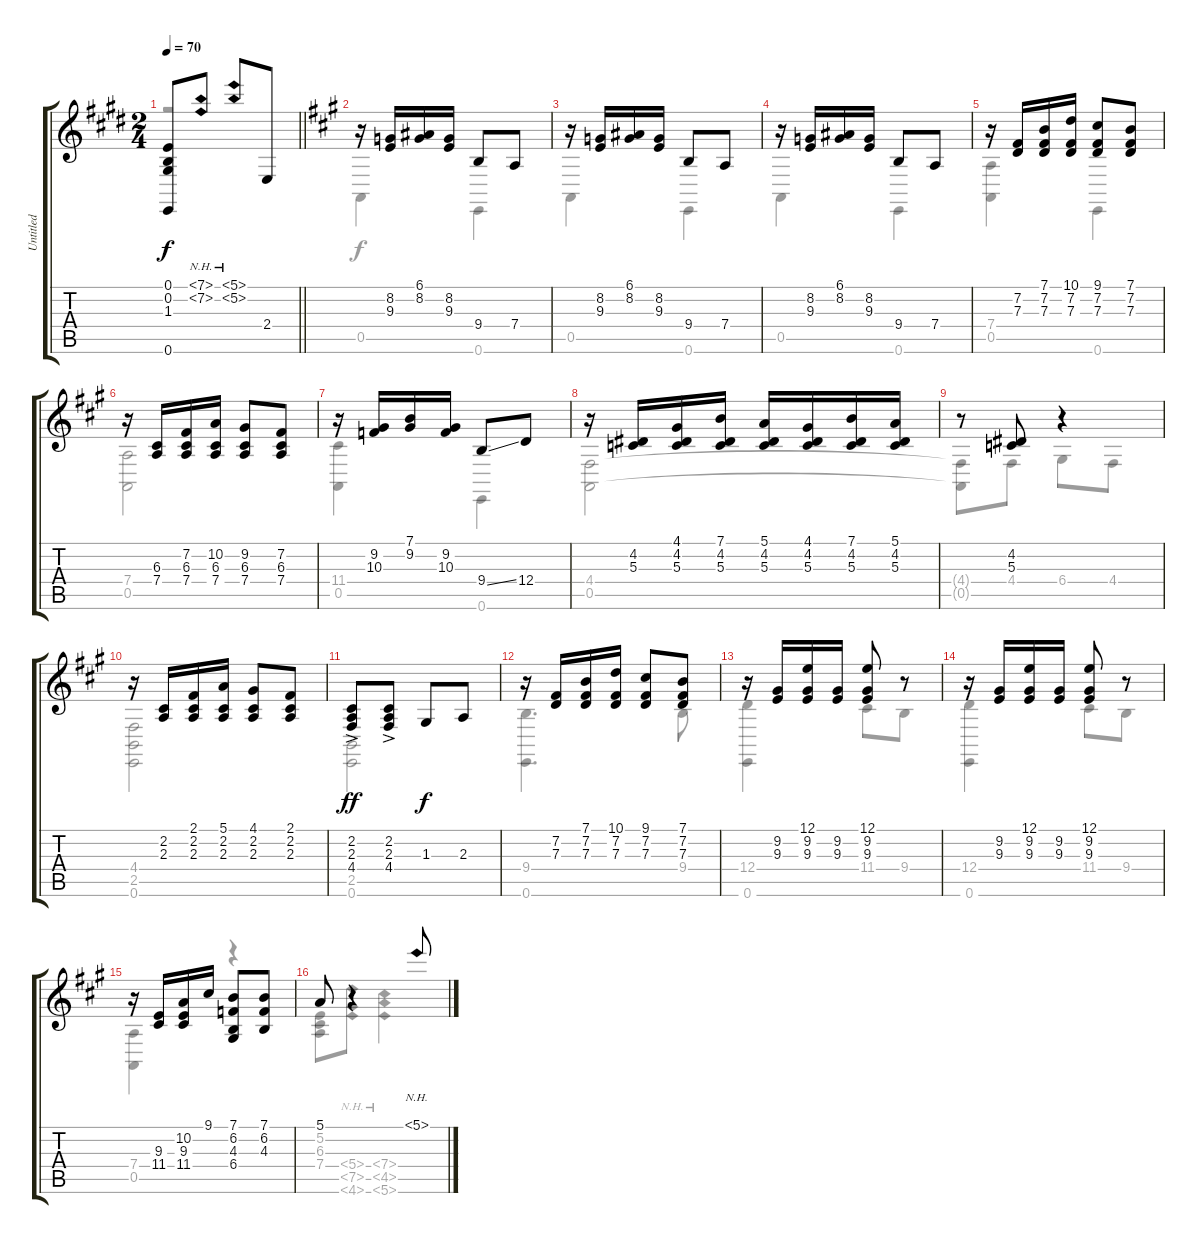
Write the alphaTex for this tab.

\track ("Untitled" "Untitled") {instrument brightacousticpiano}
\staff {score tabs}
\tuning (E4 B3 G3 D3 A2 E2) {hide}
\voice
\ts (2 4)
\tempo 70
\clef g2
\barLineRight lightlight
\ks c#minor
(0.1 0.2 1.3 0.6).8{dy f} (7.1{nh} 7.2{nh}).8 (5.1{nh} 5.2{nh}).8 2.4.8 |
\ks a
r.16 (8.2 9.3).16 (6.1 8.2).16 (8.2 9.3).16 9.4.8 7.4.8 |
r.16 (8.2 9.3).16 (6.1 8.2).16 (8.2 9.3).16 9.4.8 7.4.8 |
r.16 (8.2 9.3).16 (6.1 8.2).16 (8.2 9.3).16 9.4.8 7.4.8 |
r.16 (7.2 7.3).16 (7.1 7.2 7.3).16 (10.1 7.2 7.3).16 (9.1 7.2 7.3).8 (7.1 7.2 7.3).8 |
r.16 (6.3 7.4).16 (7.2 6.3 7.4).16 (10.2 6.3 7.4).16 (9.2 6.3 7.4).8 (7.2 6.3 7.4).8 |
r.16 (9.2 10.3).16 (7.1 9.2).16 (9.2 10.3).16 9.4{ss}.8 12.4.8 |
r.16 (4.2 5.3).16 (4.1 4.2 5.3).16 (7.1 4.2 5.3).16 (5.1 4.2 5.3).16 (4.1 4.2 5.3).16 (7.1 4.2 5.3).16 (5.1 4.2 5.3).16 |
r.8 (4.2 5.3).8 r.4 |
r.16 (2.2 2.3).16 (2.1 2.2 2.3).16 (5.1 2.2 2.3).16 (4.1 2.2 2.3).8 (2.1 2.2 2.3).8 |
(2.2{ac} 2.3{ac} 4.4{ac}).8{dy ff} (2.2{ac} 2.3{ac} 4.4{ac}).8 1.3.8{dy f} 2.3.8 |
r.16 (7.2 7.3).16 (7.1 7.2 7.3).16 (10.1 7.2 7.3).16 (9.1 7.2 7.3).8 (7.1 7.2 7.3).8 |
r.16 (9.2 9.3).16 (12.1 9.2 9.3).16 (9.2 9.3).16 (12.1 9.2 9.3).8 r.8 |
r.16 (9.2 9.3).16 (12.1 9.2 9.3).16 (9.2 9.3).16 (12.1 9.2 9.3).8 r.8 |
r.16 (9.3 11.4).16 (10.2 9.3 11.4).16 9.1.16 (7.1 6.2 4.3 6.4).8 (7.1 6.2 4.3).8 |
5.1.8 r.4 5.1{nh}.8
\voice
\clef g2
\ottava regular
\simile none
\barLineRight lightlight
\ks c#minor
r.2{dy f} |
\ks a
0.5.4 0.6.4 |
0.5.4 0.6.4 |
0.5.4 0.6.4 |
(7.4 0.5).4 0.6.4 |
(7.4 0.5).2 |
(11.4 0.5).4 0.6.4 |
(4.4 0.5).2 |
(4.4{t} 0.5{t}).8 4.4.8 6.4.8 4.4.8 |
(4.4 2.5 0.6).2 |
(2.5 0.6).2 |
(9.4 0.6).4{d} 9.4.8 |
(12.4 0.6).4 11.4.8 9.4.8 |
(12.4 0.6).4 11.4.8 9.4.8 |
(7.4 0.5).4 r.4 |
(5.2 6.3 7.4).8 (5.4{nh} 7.5{nh} 4.6{nh}).8 (7.4{nh} 4.5{nh} 5.6{nh}).4
